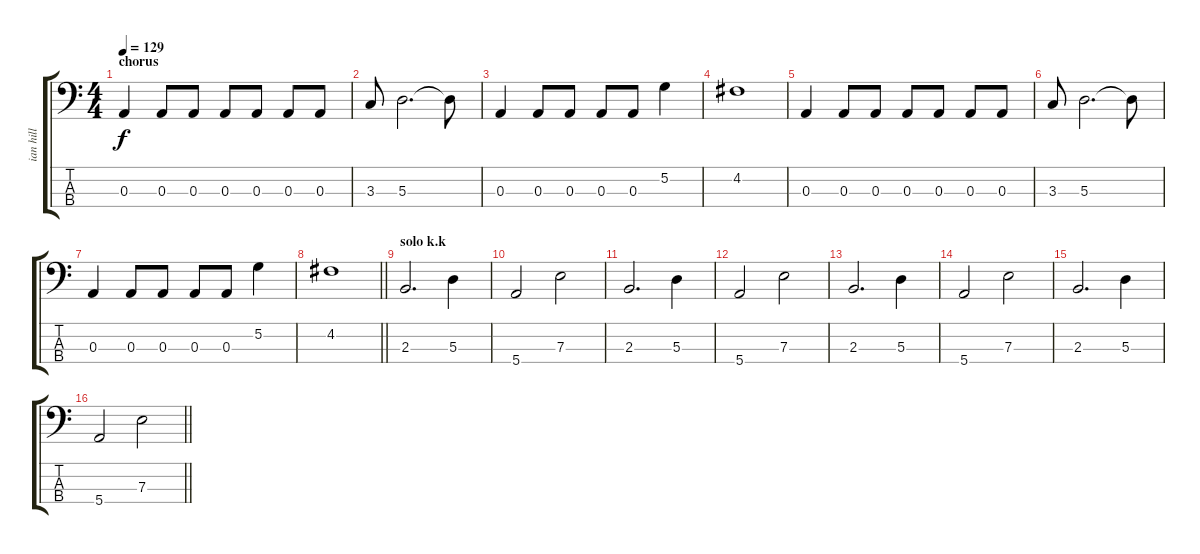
\track ("ian hill" "ian hill") {instrument acousticguitarsteel}
\staff {score tabs}
\tuning (G2 D2 A1 E1) {hide}
\ts (4 4)
\section ("" "chorus")
\tempo 129
\clef f4
\ks c
0.3.4{dy f} 0.3.8 0.3.8 0.3.8 0.3.8 0.3.8 0.3.8 |
3.3.8 5.3.2{d} 5.3{t}.8 |
0.3.4 0.3.8 0.3.8 0.3.8 0.3.8 5.2.4 |
4.2.1 |
0.3.4 0.3.8 0.3.8 0.3.8 0.3.8 0.3.8 0.3.8 |
3.3.8 5.3.2{d} 5.3{t}.8 |
0.3.4 0.3.8 0.3.8 0.3.8 0.3.8 5.2.4 |
\barLineRight lightlight
4.2.1 |
\section ("" "solo k.k")
2.3.2{d volume 7} 5.3.4 |
5.4.2 7.3.2 |
2.3.2{d volume 7} 5.3.4 |
5.4.2 7.3.2 |
2.3.2{d volume 7} 5.3.4 |
5.4.2 7.3.2 |
2.3.2{d volume 7} 5.3.4 |
\barLineRight lightlight
5.4.2 7.3.2
